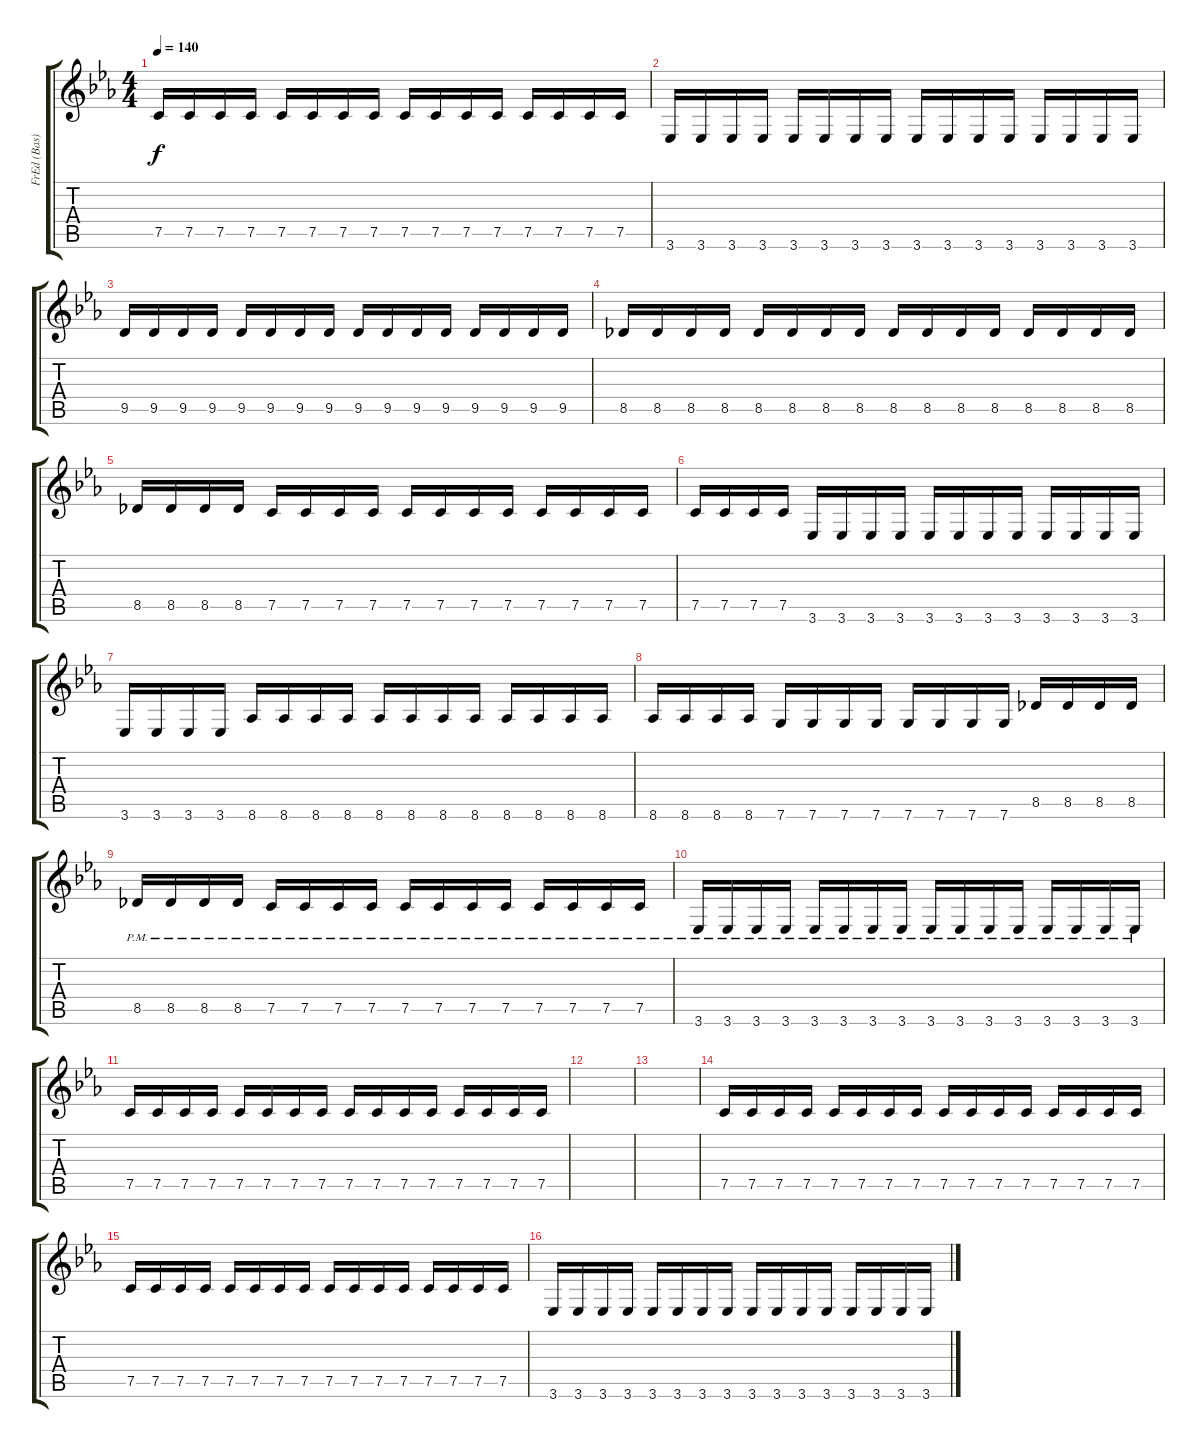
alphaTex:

\track ("FrEd (Bas)" "FrEd (Bas)") {instrument electricbasspick}
\staff {score tabs}
\tuning (C4 G3 Eb3 Bb2 F2 C2) {hide}
\ts (4 4)
\tempo 140
\clef g2
\ks eb
7.5.16{dy f} 7.5.16 7.5.16 7.5.16 7.5.16 7.5.16 7.5.16 7.5.16 7.5.16 7.5.16 7.5.16 7.5.16 7.5.16 7.5.16 7.5.16 7.5.16 |
3.6.16 3.6.16 3.6.16 3.6.16 3.6.16 3.6.16 3.6.16 3.6.16 3.6.16 3.6.16 3.6.16 3.6.16 3.6.16 3.6.16 3.6.16 3.6.16 |
9.5.16 9.5.16 9.5.16 9.5.16 9.5.16 9.5.16 9.5.16 9.5.16 9.5.16 9.5.16 9.5.16 9.5.16 9.5.16 9.5.16 9.5.16 9.5.16 |
8.5.16 8.5.16 8.5.16 8.5.16 8.5.16 8.5.16 8.5.16 8.5.16 8.5.16 8.5.16 8.5.16 8.5.16 8.5.16 8.5.16 8.5.16 8.5.16 |
8.5.16 8.5.16 8.5.16 8.5.16 7.5.16 7.5.16 7.5.16 7.5.16 7.5.16 7.5.16 7.5.16 7.5.16 7.5.16 7.5.16 7.5.16 7.5.16 |
7.5.16 7.5.16 7.5.16 7.5.16 3.6.16 3.6.16 3.6.16 3.6.16 3.6.16 3.6.16 3.6.16 3.6.16 3.6.16 3.6.16 3.6.16 3.6.16 |
3.6.16 3.6.16 3.6.16 3.6.16 8.6.16 8.6.16 8.6.16 8.6.16 8.6.16 8.6.16 8.6.16 8.6.16 8.6.16 8.6.16 8.6.16 8.6.16 |
8.6.16 8.6.16 8.6.16 8.6.16 7.6.16 7.6.16 7.6.16 7.6.16 7.6.16 7.6.16 7.6.16 7.6.16 8.5.16 8.5.16 8.5.16 8.5.16 |
8.5{pm}.16 8.5{pm}.16 8.5{pm}.16 8.5{pm}.16 7.5{pm}.16 7.5{pm}.16 7.5{pm}.16 7.5{pm}.16 7.5{pm}.16 7.5{pm}.16 7.5{pm}.16 7.5{pm}.16 7.5{pm}.16 7.5{pm}.16 7.5{pm}.16 7.5{pm}.16 |
3.6{pm}.16 3.6{pm}.16 3.6{pm}.16 3.6{pm}.16 3.6{pm}.16 3.6{pm}.16 3.6{pm}.16 3.6{pm}.16 3.6{pm}.16 3.6{pm}.16 3.6{pm}.16 3.6{pm}.16 3.6{pm}.16 3.6{pm}.16 3.6{pm}.16 3.6{pm}.16 |
7.5.16 7.5.16 7.5.16 7.5.16 7.5.16 7.5.16 7.5.16 7.5.16 7.5.16 7.5.16 7.5.16 7.5.16 7.5.16 7.5.16 7.5.16 7.5.16 |
|
|
7.5.16 7.5.16 7.5.16 7.5.16 7.5.16 7.5.16 7.5.16 7.5.16 7.5.16 7.5.16 7.5.16 7.5.16 7.5.16 7.5.16 7.5.16 7.5.16 |
7.5.16 7.5.16 7.5.16 7.5.16 7.5.16 7.5.16 7.5.16 7.5.16 7.5.16 7.5.16 7.5.16 7.5.16 7.5.16 7.5.16 7.5.16 7.5.16 |
3.6.16 3.6.16 3.6.16 3.6.16 3.6.16 3.6.16 3.6.16 3.6.16 3.6.16 3.6.16 3.6.16 3.6.16 3.6.16 3.6.16 3.6.16 3.6.16
